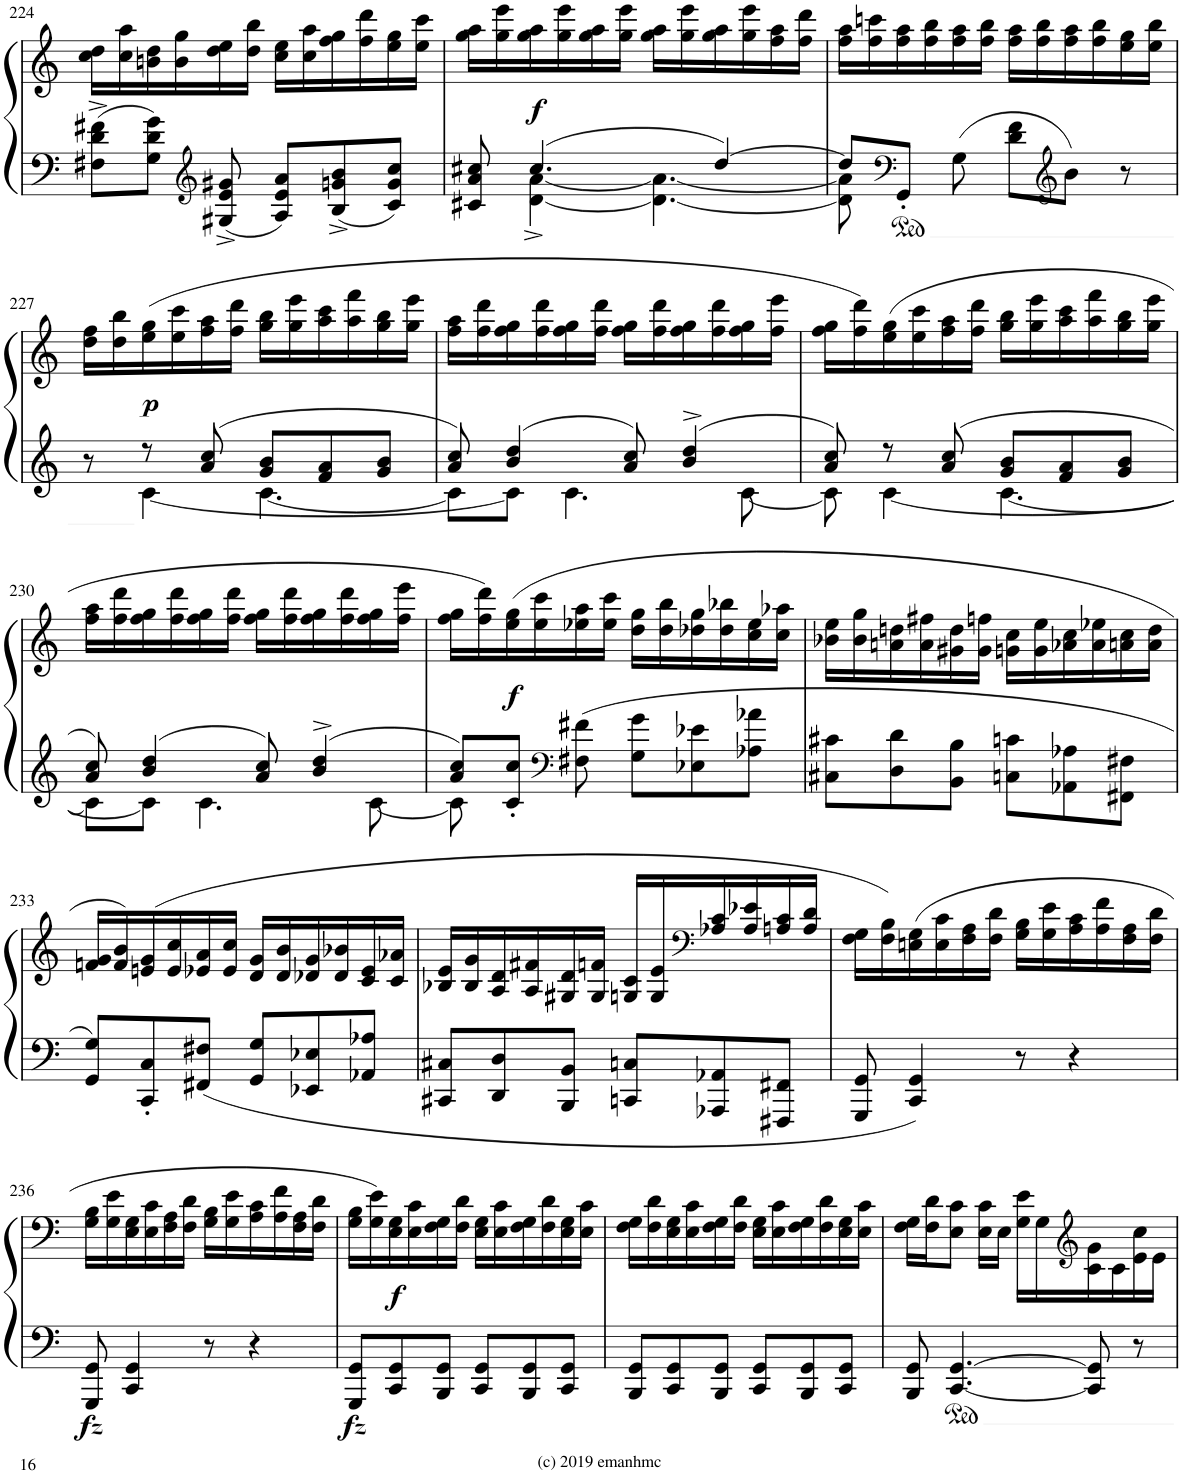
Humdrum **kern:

**kern	**kern	**dynam
*part1	*part1	*part1
*staff2	*staff1	*staff1/2
*I"Piano	*	*
*I'Pno.	*	*
!!LO:PB:g=z
*clefF4	*clefG2	*
*k[]	*k[]	*
*M6/8	*M6/8	*
=224	=224	=224
8F#X\^ 8d\^ 8f#X\^L	16cc\ 16dd\LL	.
.	16cc\ 16aa\	.
8G\ 8d\ 8g\J	16bn\ 16dd\	.
.	16b\ 16gg\	.
*clefG2	*	*
8G#X/^ 8e/^ 8g#X/^	16dd\ 16ee\	.
.	16dd\ 16bb\JJ	.
8A/ 8e/ 8a/L	16cc\ 16ee\LL	.
.	16cc\ 16aa\	.
8B/^ 8gn/^ 8b/^	16ff\ 16gg\	.
.	16ff\ 16ddd\	.
8c/ 8g/ 8cc/J	16ee\ 16gg\	.
.	16ee\ 16ccc\JJ	.
=225	=225	=225
*^	*	*
8c#X/ 8a/ 8cc#X/	8ryy	16gg\ 16aa\LL	.
.	.	16gg\ 16eee\	.
!	!	!	!LO:DY:b
4.cc#/	[4d\^ [4a\^	16gg\ 16aa\	f
.	.	16gg\ 16eee\	.
.	.	16gg\ 16aa\	.
.	.	16gg\ 16eee\JJ	.
.	4.d\_ 4.a\_	16gg\ 16aa\LL	.
.	.	16gg\ 16eee\	.
[4dd/	.	16gg\ 16aa\	.
.	.	16gg\ 16eee\	.
.	.	16ff\ 16aa\	.
.	.	16ff\ 16ddd\JJ	.
=226	=226	=226	=226
8dd/L]	8d\] 8a\]	16ff\ 16aa\LL	.
.	.	16ff\ 16cccn\	.
*clefF4	*	*	*
8GG'/J	2ryy	16ff\ 16aa\	.
.	.	16ff\ 16bb\	.
8G\	.	16ff\ 16aa\	.
.	.	16ff\ 16bb\JJ	.
8d\ 8f\L	.	16ff\ 16aa\LL	.
.	.	16ff\ 16bb\	.
*clefG2	*	*	*
8b\J	.	16ff\ 16aa\	.
.	.	16ff\ 16bb\	.
8r	8ryy	16ee\ 16gg\	.
.	.	16ee\ 16bb\JJ	.
!!LO:LB:g=z
=227	=227	=227	=227
8r	8ryy	16dd\ 16ff\LL	.
.	.	16dd\ 16bb\	.
!	!	!	!LO:DY:b
8r	[4c\	(16ee\ 16gg\	p
.	.	16ee\ 16ccc\	.
8a/ 8cc/	.	16ff\ 16aa\	.
.	.	16ff\ 16ddd\JJ	.
8g/ 8b/L	[4.c\	16gg\ 16bb\LL	.
.	.	16gg\ 16eee\	.
8f/ 8a/	.	16aa\ 16ccc\	.
.	.	16aa\ 16fff\	.
8g/ 8b/J	.	16gg\ 16bb\	.
.	.	16gg\ 16eee\JJ	.
=228	=228	=228	=228
8a/ 8cc/	8c\L]	16ff\ 16aa\LL	.
.	.	16ff\ 16ddd\	.
4b/ 4dd/	8c\J]	16ff\ 16gg\	.
.	.	16ff\ 16ddd\	.
.	4.c\	16ff\ 16gg\	.
.	.	16ff\ 16ddd\JJ	.
8a/ 8cc/	.	16ff\ 16gg\LL	.
.	.	16ff\ 16ddd\	.
4b/^ 4dd/^	.	16ff\ 16gg\	.
.	.	16ff\ 16ddd\	.
.	[8c\	16ff\ 16gg\	.
.	.	16ff\ 16eee\JJ	.
=229	=229	=229	=229
8a/ 8cc/	8c\]	16ff\ 16gg\LL	.
.	.	16ff\ 16ddd\)	.
8r	[4c\	(16ee\ 16gg\	.
.	.	16ee\ 16ccc\	.
8a/ 8cc/	.	16ff\ 16aa\	.
.	.	16ff\ 16ddd\JJ	.
8g/ 8b/L	[4.c\	16gg\ 16bb\LL	.
.	.	16gg\ 16eee\	.
8f/ 8a/	.	16aa\ 16ccc\	.
.	.	16aa\ 16fff\	.
8g/ 8b/J	.	16gg\ 16bb\	.
.	.	16gg\ 16eee\JJ	.
!!LO:LB:g=z
=230	=230	=230	=230
8a/ 8cc/	8c\L]	16ff\ 16aa\LL	.
.	.	16ff\ 16ddd\	.
4b/ 4dd/	8c\J]	16ff\ 16gg\	.
.	.	16ff\ 16ddd\	.
.	4.c\	16ff\ 16gg\	.
.	.	16ff\ 16ddd\JJ	.
8a/ 8cc/	.	16ff\ 16gg\LL	.
.	.	16ff\ 16ddd\	.
4b/^ 4dd/^	.	16ff\ 16gg\	.
.	.	16ff\ 16ddd\	.
.	[8c\	16ff\ 16gg\	.
.	.	16ff\ 16eee\JJ	.
=231	=231	=231	=231
8a/ 8cc/L	8c\]	16ff\ 16gg\LL	.
.	.	16ff\ 16ddd\)	.
!	!	!	!LO:DY:b
8c/' 8cc/'J	2ryy	(16ee\ 16gg\	f
.	.	16ee\ 16ccc\	.
*clefF4	*	*	*
8F#X\ 8f#X\	.	16ee-X\ 16aa\	.
.	.	16ee-\ 16ccc\JJ	.
8G\ 8g\L	.	16dd\ 16gg\LL	.
.	.	16dd\ 16bb\	.
8E-X\ 8e-X\	.	16dd-X\ 16gg\	.
.	.	16dd-\ 16bb-X\	.
8A-X\ 8a-X\J	8ryy	16cc\ 16ee-\	.
.	.	16cc\ 16aa-X\JJ	.
*v	*v	*	*
=232	=232	=232
8C#X\ 8c#X\L	16b-X\ 16ee\LL	.
.	16b-\ 16gg\	.
8D\ 8d\	16an\ 16ddn\	.
.	16a\ 16ff#X\	.
8BB\ 8B\J	16g#X\ 16dd\	.
.	16g#\ 16ffn\JJ	.
8Cn\ 8cn\L	16gn\ 16cc\LL	.
.	16g\ 16ee\	.
8AA-X\ 8A-X\	16a-X\ 16cc\	.
.	16a-\ 16ee-X\	.
8FF#X\ 8F#X\J	16an\ 16cc\	.
.	16a\ 16dd\JJ	.
!!LO:LB:g=z
=233	=233	=233
8GG/ 8G/L	16fn/ 16g/LL	.
.	16f/ 16b/)	.
8CC/' 8C/'	(16en/ 16g/	.
.	16e/ 16cc/	.
8FF#X/ 8F#X/J	16e-X/ 16a/	.
.	16e-/ 16cc/JJ	.
8GG/ 8G/L	16d/ 16g/LL	.
.	16d/ 16b/	.
8EE-X/ 8E-X/	16d-X/ 16g/	.
.	16d-/ 16b-X/	.
8AA-X/ 8A-X/J	16c/ 16e-/	.
.	16c/ 16a-X/JJ	.
=234	=234	=234
8CC#X/ 8C#X/L	16B-X/ 16e/LL	.
.	16B-/ 16g/	.
8DD/ 8D/	16A/ 16d/	.
.	16A/ 16f#X/	.
8BBB/ 8BB/J	16G#X/ 16d/	.
.	16G#/ 16fn/JJ	.
8CCn/ 8Cn/L	16Gn/ 16c/LL	.
.	16G/ 16e/	.
*	*clefF4	*
8AAA-X/ 8AA-X/	16A-X/ 16c/	.
.	16A-/ 16e-X/	.
8FFF#X/ 8FF#X/J	16An/ 16c/	.
.	16A/ 16d/JJ	.
=235	=235	=235
8GGG/ 8GG/	16F\ 16G\LL	.
.	16F\ 16B\)	.
4CC/ 4GG/	(16En\ 16G\	.
.	16E\ 16c\	.
.	16F\ 16A\	.
.	16F\ 16d\JJ	.
8r	16G\ 16B\LL	.
.	16G\ 16e\	.
4r	16A\ 16c\	.
.	16A\ 16f\	.
.	16F\ 16A\	.
.	16F\ 16d\JJ	.
!!LO:LB:g=z
=236	=236	=236
!	!	!LO:DY:b=2
8GGG/ 8GG/	16G\ 16B\LL	fz
.	16G\ 16e\	.
4CC/ 4GG/	16E\ 16G\	.
.	16E\ 16c\	.
.	16F\ 16A\	.
.	16F\ 16d\JJ	.
8r	16G\ 16B\LL	.
.	16G\ 16e\	.
4r	16A\ 16c\	.
.	16A\ 16f\	.
.	16F\ 16A\	.
.	16F\ 16d\JJ	.
=237	=237	=237
!	!	!LO:DY:b=2
8GGG/ 8GG/L	16G\ 16B\LL	fz
.	16G\ 16e\)	.
!	!	!LO:DY:b
8CC/ 8GG/	16E\ 16G\	f
.	16E\ 16c\	.
8BBB/ 8GG/J	16F\ 16G\	.
.	16F\ 16d\JJ	.
8CC/ 8GG/L	16E\ 16G\LL	.
.	16E\ 16c\	.
8BBB/ 8GG/	16F\ 16G\	.
.	16F\ 16d\	.
8CC/ 8GG/J	16E\ 16G\	.
.	16E\ 16c\JJ	.
=238	=238	=238
8BBB/ 8GG/L	16F\ 16G\LL	.
.	16F\ 16d\	.
8CC/ 8GG/	16E\ 16G\	.
.	16E\ 16c\	.
8BBB/ 8GG/J	16F\ 16G\	.
.	16F\ 16d\JJ	.
8CC/ 8GG/L	16E\ 16G\LL	.
.	16E\ 16c\	.
8BBB/ 8GG/	16F\ 16G\	.
.	16F\ 16d\	.
8CC/ 8GG/J	16E\ 16G\	.
.	16E\ 16c\JJ	.
=239	=239	=239
8BBB/ 8GG/	16F\ 16G\LL	.
.	16F\ 16d\J	.
[4.CC/ [>4.GG/	8E\ 8c\J	.
.	16E\ 16c\LL	.
.	16E\JJ	.
.	16G\ 16e\LL	.
.	16G\	.
*	*clefG2	*
8CC/] 8GG/]	16c\ 16g\	.
.	16c\	.
8r	16e\ 16cc\	.
.	16e\JJ	.
=	=	=
*-	*-	*-
